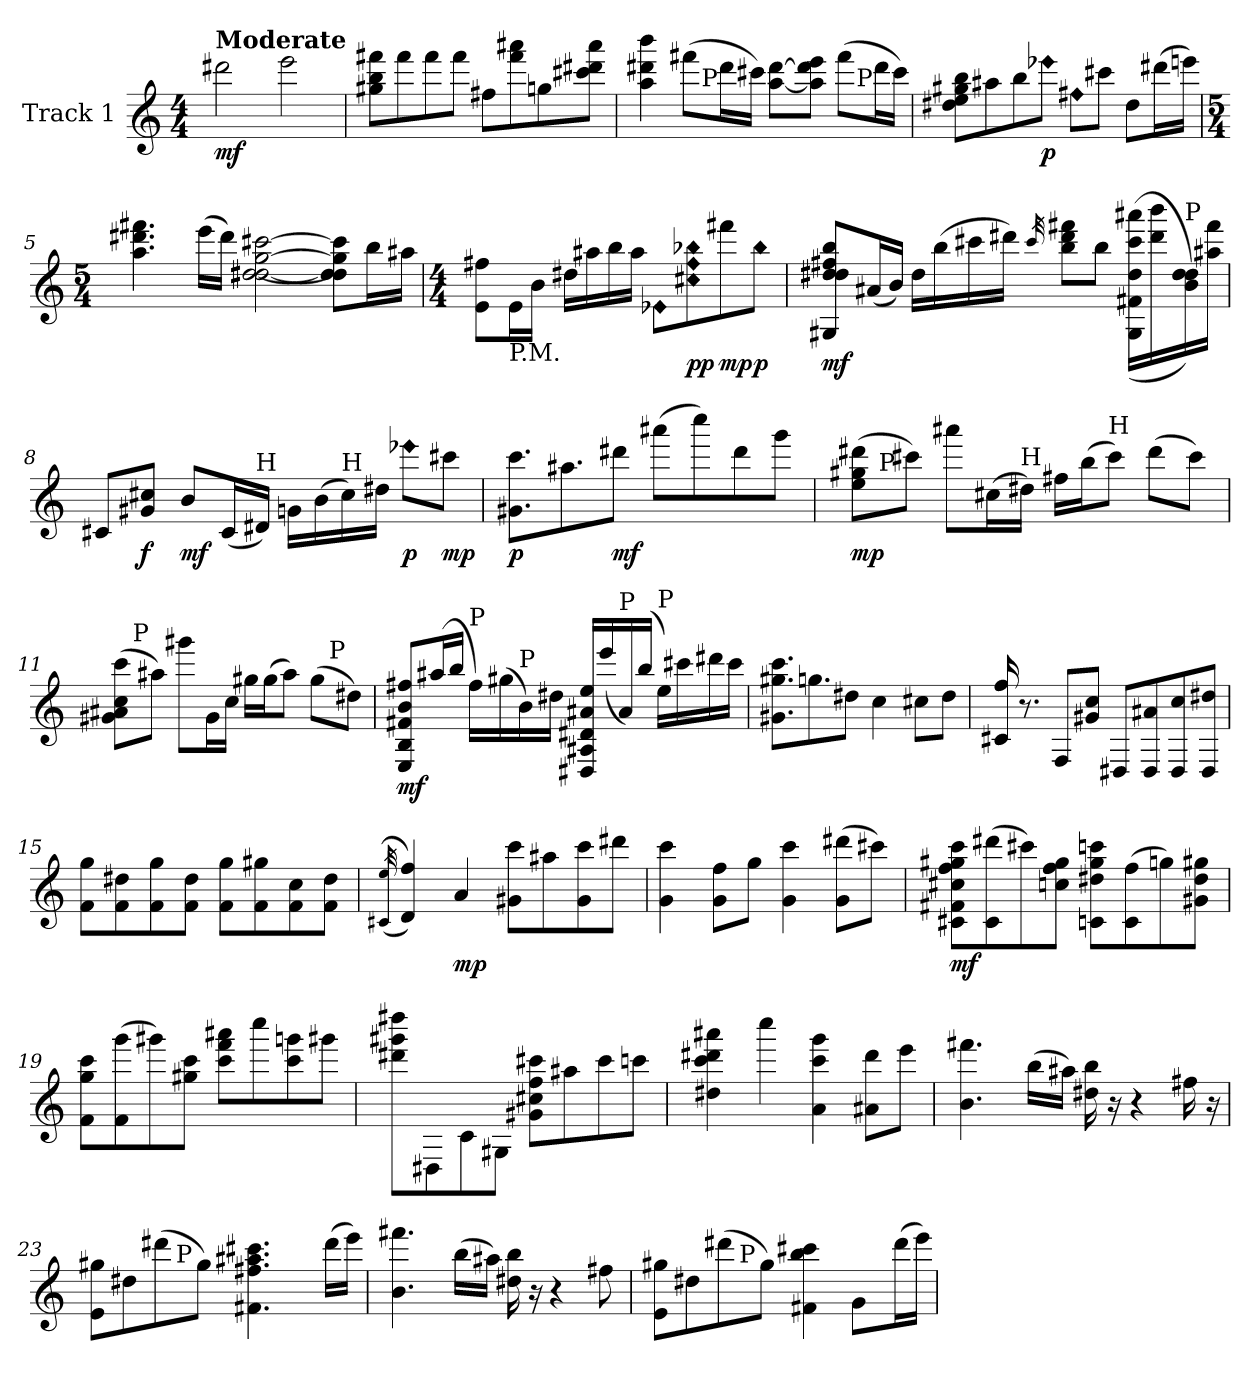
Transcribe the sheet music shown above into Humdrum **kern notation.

**kern	**dynam
*part1	*part1
*staff1	*staff1
*I"Track 1	*
*clefG2	*
*ITrd7c12	*
*k[]	*
*C:	*
*M4/4	*
*MM100	*
=1	=1
!LO:TX:a:B:t=Moderate	!
!	!LO:DY:b
2dd#X\	mf
2ee\	.
=2	=2
8g#X\ 8b\ 8ff#X\L	.
8ff#\	.
8ff#\	.
8ff#\J	.
8f#X\L	.
8ff#\ 8aa#X\	.
8gn\	.
8cc#X\ 8dd#X\ 8aa#\J	.
=3	=3
*^	*
4a\ 4dd#X\ 4bb\	4ryy	.
(8ff#X\L	16ryy	.
!	!LO:TX:a:t=P	!
.	2ryy	.
16dd#\L	.	.
16cc#X\JJ)	.	.
[8a\ [8dd#\L	.	.
8a\] 8dd#\] 8ee\J	.	.
(8ff#\L	.	.
!	!LO:TX:a:t=P	!
.	8.ryy	.
16dd#\L	.	.
16cc#\JJ)	.	.
*v	*v	*
!!LO:LB:g=z
=4	=4
8d#X\ 8e\ 8g#X\ 8b\L	.
8a#X\	.
8b\	.
!LO:N:head=diamond	!LO:DY:b
8ee-X\J	p
!LO:N:head=diamond	!
8f#X\L	.
8cc#X\J	.
8d#\L	.
(16dd#X\L	.
16een\JJ)	.
=5	=5
*M5/4	*
*MM101	*
4.a\ 4.dd#X\ 4.ff#X\	.
(16ee\LL	.
16dd#\JJ)	.
[2d#X\ [2d#\ [2g\ [2cc#X\	.
8d#\] 8d#\] 8g\] 8cc#\]L	.
16b\L	.
16a#X\JJ	.
!!LO:LB:g=z
=6	=6
*M4/4	*
*MM100	*
8E\ 8f#X\L	.
!LO:TX:b:t=P.M.	!
16E\L	.
16B\JJ	.
16d#X\LL	.
16a#X\	.
16b\	.
16a#\JJ	.
!LO:N:head=diamond	!
8E-X\L	.
!LO:N:n=1:head=diamond	!
!LO:N:n=2:head=diamond	!
!LO:N:n=3:head=diamond	!LO:DY:b
8c#X\ 8f#\ 8b-X\	pp
!	!LO:DY:b
8ff#X\	mp
!LO:N:head=diamond	!LO:DY:b
8b-\J	p
=7	=7
*MM101	*
!	!LO:DY:b
8GG#X/ 8d#X/ 8d#/ 8f#X/ 8b/L	mf
(16A#X/L	.
16B/JJ)	.
16d#\LL	.
(16b\	.
16cc#X\	.
16dd#X\JJ)	.
32qcc#/	.
8b\ 8dd#\ 8ff#X\L	.
8b\J	.
((16GG#\ 16F#X\ 16d#\ 16cc#\ 16aa#X\LL	.
16dd#\ 16bb\	.
!LO:TX:a:t=P	!
16B\ 16d#\ 16d#\))	.
16a#X\ 16ff#\JJ	.
!!LO:LB:g=z
=8	=8
8C#X/L	.
!	!LO:DY:b
8G#X/ 8c#X/J	f
!	!LO:DY:b
8B/L	mf
(16C#/L	.
!LO:TX:a:t=H	!
16D#X/JJ)	.
16Gn\LL	.
(16B\	.
!LO:TX:a:t=H	!
16c#\)	.
16d#X\JJ	.
!LO:N:head=diamond	!LO:DY:b
8ee-X\L	p
!	!LO:DY:b
8cc#X\J	mp
=9	=9
*MM97	*
!	!LO:DY:b
8.G#X\ 8.cc\L	p
8.a#X\	.
!	!LO:DY:b
8dd#X\J	mf
(8aa#X\L	.
8ccc\)	.
8dd#\	.
8gg\J	.
=10	=10
*MM101	*
!	!LO:DY:b
*^	*
(8e\ 8g#X\ 8dd#X\L	16ryy	mp
!	!LO:TX:a:t=P	!
.	2...ryy	.
8cc#X\J)	.	.
8aa#X\L	.	.
(16c#X\L	.	.
!LO:TX:a:t=H	!	!
16d#X\JJ)	.	.
16f#X\LL	.	.
(16b\J	.	.
!LO:TX:a:t=H	!	!
8cc#\J)	.	.
(8dd#\L	.	.
8cc#\J)	.	.
*v	*v	*
!!LO:LB:g=z
=11	=11
*MM102	*
*^	*
*	*^	*
(8G#X\ 8A#X\ 8c\ 8cc\L	16ryy	2ryy	.
!	!LO:TX:a:t=P	!	!
.	2...ryy	.	.
8a#X\J)	.	.	.
8gg#X\L	.	.	.
16G#\L	.	.	.
16c\JJ	.	.	.
16g#X\LL	.	4ryy	.
(16g#\J	.	.	.
8a#\J)	.	.	.
(8g#\L	.	16ryy	.
!	!	!LO:TX:a:t=P	!
.	.	8.ryy	.
8d#X\J)	.	.	.
=12	=12	=12	=12
!	!	!	!LO:DY:b
*v	*v	*v	*
8EE/ 8BB/ 8F#X/ 8B/ 8f#X/L	mf
(16a#X/L	.
16b/JJ	.
!LO:TX:a:t=P	!
16f#\LL)	.
(16g#X\	.
!LO:TX:a:t=P	!
16B\)	.
16d#X\JJ	.
*MM100	*
16DD#X/ 16AA#X/ 16D#X/ 16A#X/ 16e/LL	.
(16ee/	.
!LO:TX:a:t=P	!
16A#/)	.
(16b/JJ	.
!LO:TX:a:t=P	!
16e\LL)	.
16cc#X\	.
16dd#X\	.
16cc#\JJ	.
=13	=13
8.G#X\ 8.g#X\ 8.cc\L	.
8.gn\	.
8d#X\J	.
*MM97	*
4c\	.
8c#X\L	.
8d#\J	.
!!LO:LB:g=z
=14	=14
*MM100	*
16C#X/ 16f/	.
8.r	.
8FF/L	.
8G#X/ 8c/J	.
8DD#X/L	.
8DD#/ 8A#X/	.
8DD#/ 8c/	.
8DD#/ 8d#X/J	.
=15	=15
8F\ 8g\L	.
8F\ 8d#X\	.
8F\ 8g\	.
8F\ 8d#\J	.
8F\ 8g\L	.
8F\ 8g#X\	.
8F\ 8c\	.
8F\ 8d#\J	.
=16	=16
*MM102	*
((32qC#X/ 32qe/	.
4D/ 4f/))	.
!	!LO:DY:b
4A/	mp
8G#X\ 8cc\L	.
8a#X\	.
8G#\ 8cc\	.
8dd#X\J	.
=17	=17
*MM99	*
4G\ 4cc\	.
8G\ 8f\L	.
8g\J	.
4G\ 4cc\	.
(8G\ 8dd#X\L	.
8cc#X\J)	.
!!LO:LB:g=z
=18	=18
*MM100	*
!	!LO:DY:b
8C#X\ 8F#X\ 8c#X\ 8f\ 8g#X\ 8cc\L	mf
(8C#\ 8dd#X\	.
8cc#X\)	.
8cn\ 8f\ 8g#\J	.
8Cn\ 8d#X\ 8g#\ 8ccn\L	.
(8C\ 8f\	.
8gn\)	.
8G#X\ 8d#\ 8g#X\J	.
=19	=19
8F\ 8g\ 8cc\L	.
(8F\ 8gg\	.
8gg#X\)	.
8g#X\ 8cc\J	.
8cc\ 8ff\ 8aa#X\L	.
8ccc\	.
8cc\ 8ggn\	.
8gg#X\J	.
=20	=20
8dd#X\ 8gg#X\ 8ddd#X\L	.
8DD#X\	.
8C\	.
8GG#X\J	.
8G#X\ 8c#X\ 8f\ 8cc#X\L	.
8a#X\	.
8cc#\	.
8ccn\J	.
!!LO:LB:g=z
=21	=21
*MM102	*
4d#X\ 4cc\ 4dd#X\ 4aa#X\	.
4ccc\	.
4A\ 4cc\ 4gg\	.
8A#X\ 8dd#\L	.
8ee\J	.
=22	=22
*MM100	*
4.B\ 4.ff#X\	.
(16b\LL	.
16a#X\JJ)	.
16d#X\ 16b\	.
16r	.
4r	.
16f#X\	.
16r	.
=23	=23
*^	*
8E\ 8g#X\L	4ryy	.
8d#X\	.	.
(8dd#X\	16ryy	.
!	!LO:TX:a:t=P	!
.	2ryy	.
8g#\J)	.	.
4.F#X\ 4.f#X\ 4.a#X\ 4.cc#X\	.	.
.	8.ryy	.
(16dd#\LL	.	.
16ee\JJ)	.	.
*v	*v	*
!!LO:PB:g=z
=24	=24
4.B\ 4.ff#X\	.
(16b\LL	.
16a#X\JJ)	.
16d#X\ 16b\	.
16r	.
4r	.
8f#X\	.
=25	=25
*^	*
8E\ 8g#X\L	4ryy	.
8d#X\	.	.
(8dd#X\	16ryy	.
!	!LO:TX:a:t=P	!
.	2ryy	.
8g#\J)	.	.
4F#X\ 4b\ 4cc#X\	.	.
8G\L	.	.
.	8.ryy	.
(16dd#\L	.	.
16ee\JJ)	.	.
*v	*v	*
=	=
*-	*-
